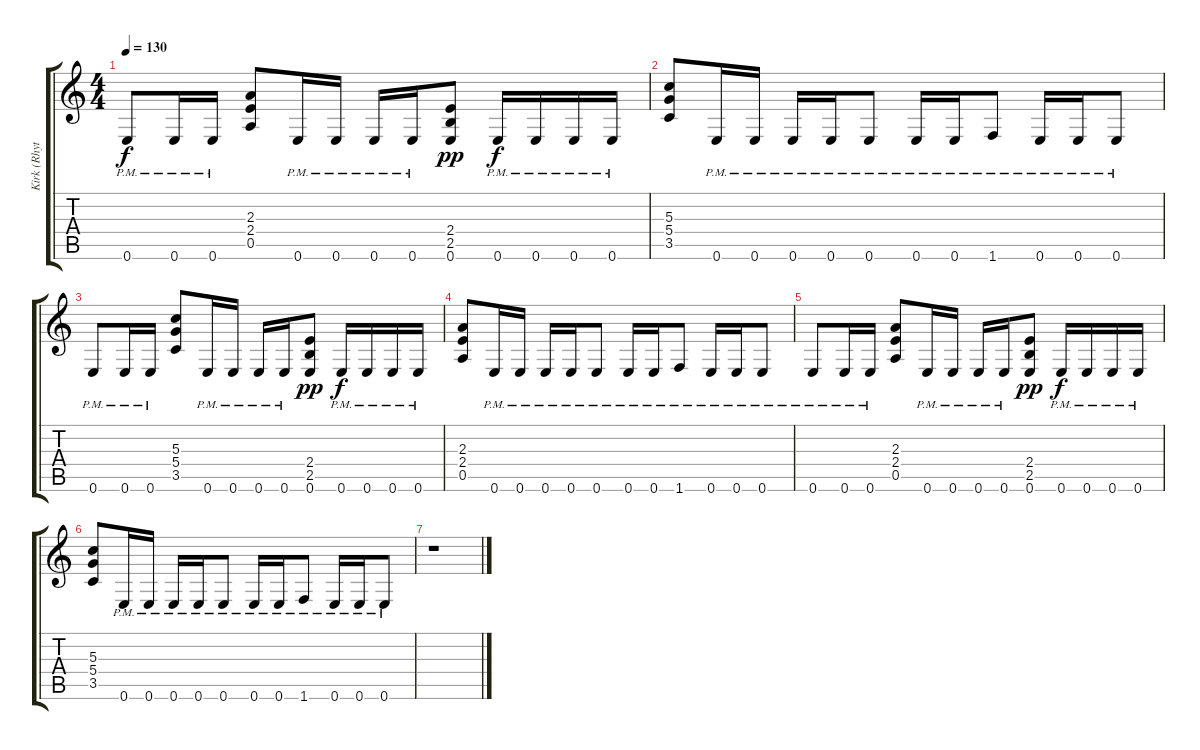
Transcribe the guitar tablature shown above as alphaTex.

\track ("Kirk (Rhythm Guitar)" "Kirk (Rhyt") {instrument distortionguitar}
\staff {score tabs}
\tuning (E4 B3 G3 D3 A2 E2) {hide}
\ts (4 4)
\tempo 130
\clef g2
\ks c
0.6{pm}.8{dy f volume 6} 0.6{pm}.16 0.6{pm}.16 (2.3 2.4 0.5).8 0.6{pm}.16 0.6{pm}.16 0.6{pm}.16 0.6{pm}.16 (2.4 2.5 0.6).8{dy pp} 0.6{pm}.16{dy f} 0.6{pm}.16 0.6{pm}.16 0.6{pm}.16 |
(5.3 5.4 3.5).8 0.6{pm}.16 0.6{pm}.16 0.6{pm}.16 0.6{pm}.16 0.6{pm}.8 0.6{pm}.16 0.6{pm}.16 1.6{pm}.8 0.6{pm}.16 0.6{pm}.16 0.6{pm}.8 |
0.6{pm}.8{volume 5} 0.6{pm}.16 0.6{pm}.16 (5.3 5.4 3.5).8 0.6{pm}.16 0.6{pm}.16 0.6{pm}.16 0.6{pm}.16 (2.4 2.5 0.6).8{dy pp} 0.6{pm}.16{dy f} 0.6{pm}.16 0.6{pm}.16 0.6{pm}.16 |
(2.3 2.4 0.5).8 0.6{pm}.16 0.6{pm}.16 0.6{pm}.16 0.6{pm}.16 0.6{pm}.8 0.6{pm}.16 0.6{pm}.16 1.6{pm}.8 0.6{pm}.16 0.6{pm}.16 0.6{pm}.8 |
0.6{pm}.8{volume 2} 0.6{pm}.16 0.6{pm}.16 (2.3 2.4 0.5).8 0.6{pm}.16 0.6{pm}.16 0.6{pm}.16 0.6{pm}.16 (2.4 2.5 0.6).8{dy pp} 0.6{pm}.16{dy f} 0.6{pm}.16 0.6{pm}.16 0.6{pm}.16 |
(5.3 5.4 3.5).8 0.6{pm}.16 0.6{pm}.16 0.6{pm}.16 0.6{pm}.16 0.6{pm}.8 0.6{pm}.16 0.6{pm}.16 1.6{pm}.8 0.6{pm}.16 0.6{pm}.16 0.6{pm}.8 |
r.1
